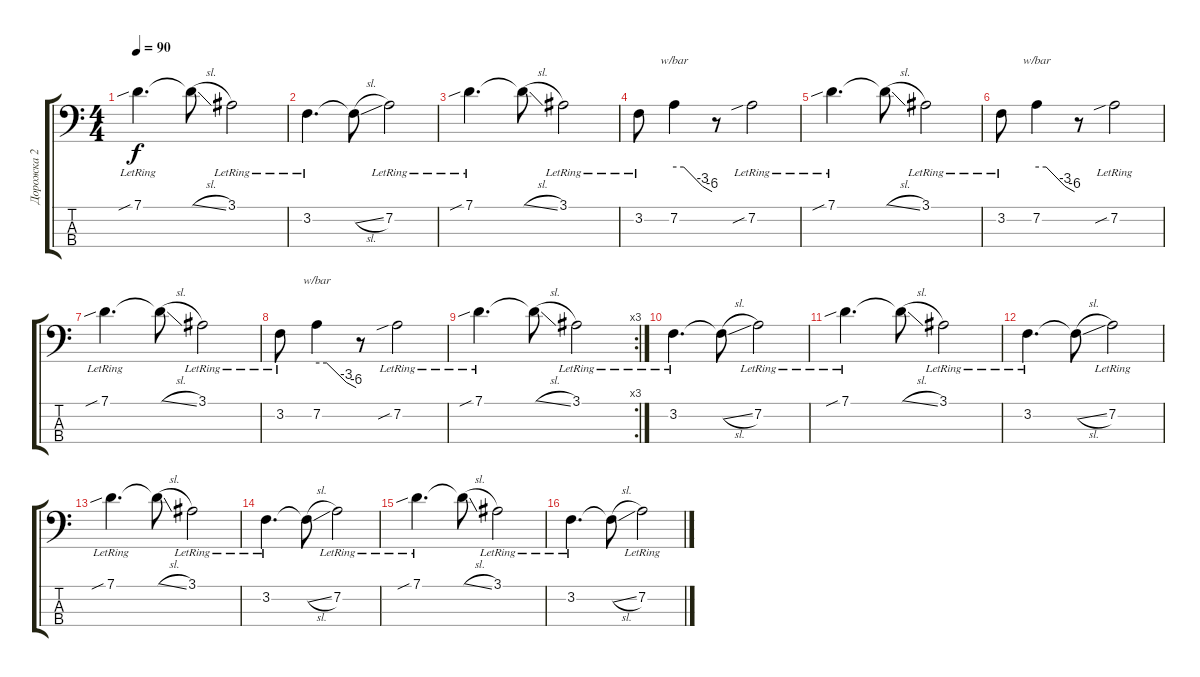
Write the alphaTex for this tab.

\track ("Дорожка 2" "Дорожка 2") {instrument electricbassfinger}
\staff {score tabs}
\tuning (G2 D2 A1 E1) {hide}
\ts (4 4)
\tempo 90
\clef f4
\ks c
7.1{sib lr}.4{d dy f} 7.1{sl t}.8 3.1{lr}.2 |
3.2{lr}.4{d} 3.2{sl t}.8 7.2{lr}.2 |
7.1{sib lr}.4{d} 7.1{sl t}.8 3.1{lr}.2 |
3.2{lr}.8 7.2.4{tbe (custom default 0 0 15 0 45 -12 60 -24)} r.8 7.2{sib lr}.2 |
7.1{sib lr}.4{d} 7.1{sl t}.8 3.1{lr}.2 |
3.2{lr}.8 7.2.4{tbe (custom default 0 0 15 0 45 -12 60 -24)} r.8 7.2{sib lr}.2 |
7.1{sib lr}.4{d} 7.1{sl t}.8 3.1{lr}.2 |
3.2{lr}.8 7.2.4{tbe (custom default 0 0 15 0 45 -12 60 -24)} r.8 7.2{sib lr}.2 |
\rc 3
7.1{sib lr}.4{d} 7.1{sl t}.8 3.1{lr}.2 |
3.2{lr}.4{d} 3.2{sl t}.8 7.2{lr}.2 |
7.1{sib lr}.4{d} 7.1{sl t}.8 3.1{lr}.2 |
3.2{lr}.4{d} 3.2{sl t}.8 7.2{lr}.2 |
7.1{sib lr}.4{d} 7.1{sl t}.8 3.1{lr}.2 |
3.2{lr}.4{d} 3.2{sl t}.8 7.2{lr}.2 |
7.1{sib lr}.4{d} 7.1{sl t}.8 3.1{lr}.2 |
3.2{lr}.4{d} 3.2{sl t}.8 7.2{lr}.2
